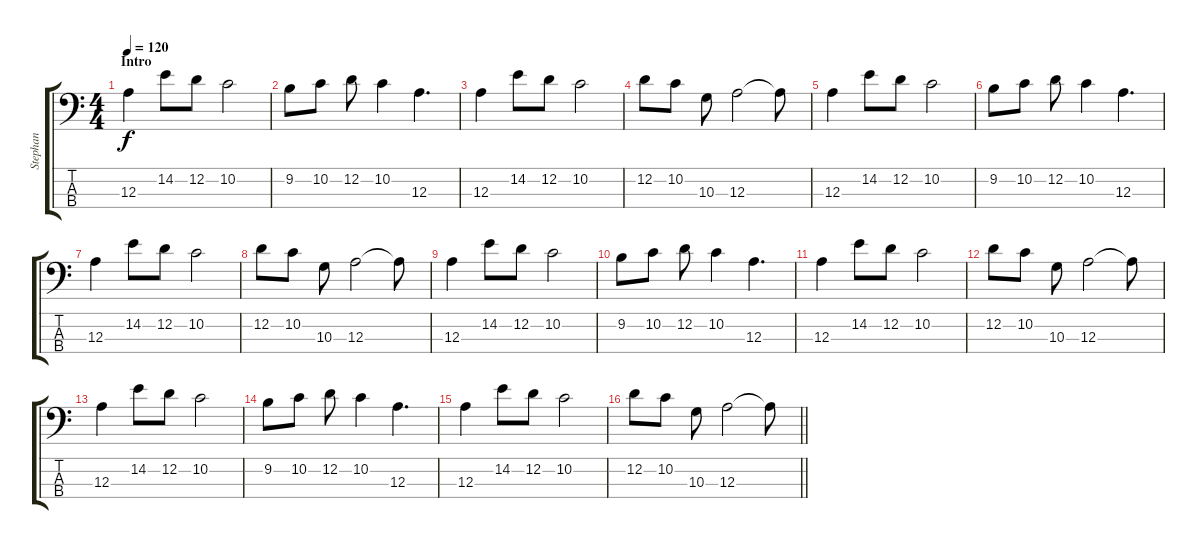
\track ("Stephan" "Stephan") {instrument electricbasspick}
\staff {score tabs}
\tuning (G2 D2 A1 E1) {hide}
\ts (4 4)
\section ("" "Intro")
\tempo 120
\clef f4
\ks c
12.3.4{dy f volume 14 instrument electricbasspick} 14.2.8 12.2.8 10.2.2 |
9.2.8 10.2.8 12.2.8 10.2.4 12.3.4{d} |
12.3.4 14.2.8 12.2.8 10.2.2 |
12.2.8 10.2.8 10.3.8 12.3.2 12.3{t}.8 |
12.3.4 14.2.8 12.2.8 10.2.2 |
9.2.8 10.2.8 12.2.8 10.2.4 12.3.4{d} |
12.3.4 14.2.8 12.2.8 10.2.2 |
12.2.8 10.2.8 10.3.8 12.3.2 12.3{t}.8 |
12.3.4 14.2.8 12.2.8 10.2.2 |
9.2.8 10.2.8 12.2.8 10.2.4 12.3.4{d} |
12.3.4 14.2.8 12.2.8 10.2.2 |
12.2.8 10.2.8 10.3.8 12.3.2 12.3{t}.8 |
12.3.4 14.2.8 12.2.8 10.2.2 |
9.2.8 10.2.8 12.2.8 10.2.4 12.3.4{d} |
12.3.4 14.2.8 12.2.8 10.2.2 |
\barLineRight lightlight
12.2.8 10.2.8 10.3.8 12.3.2 12.3{t}.8
